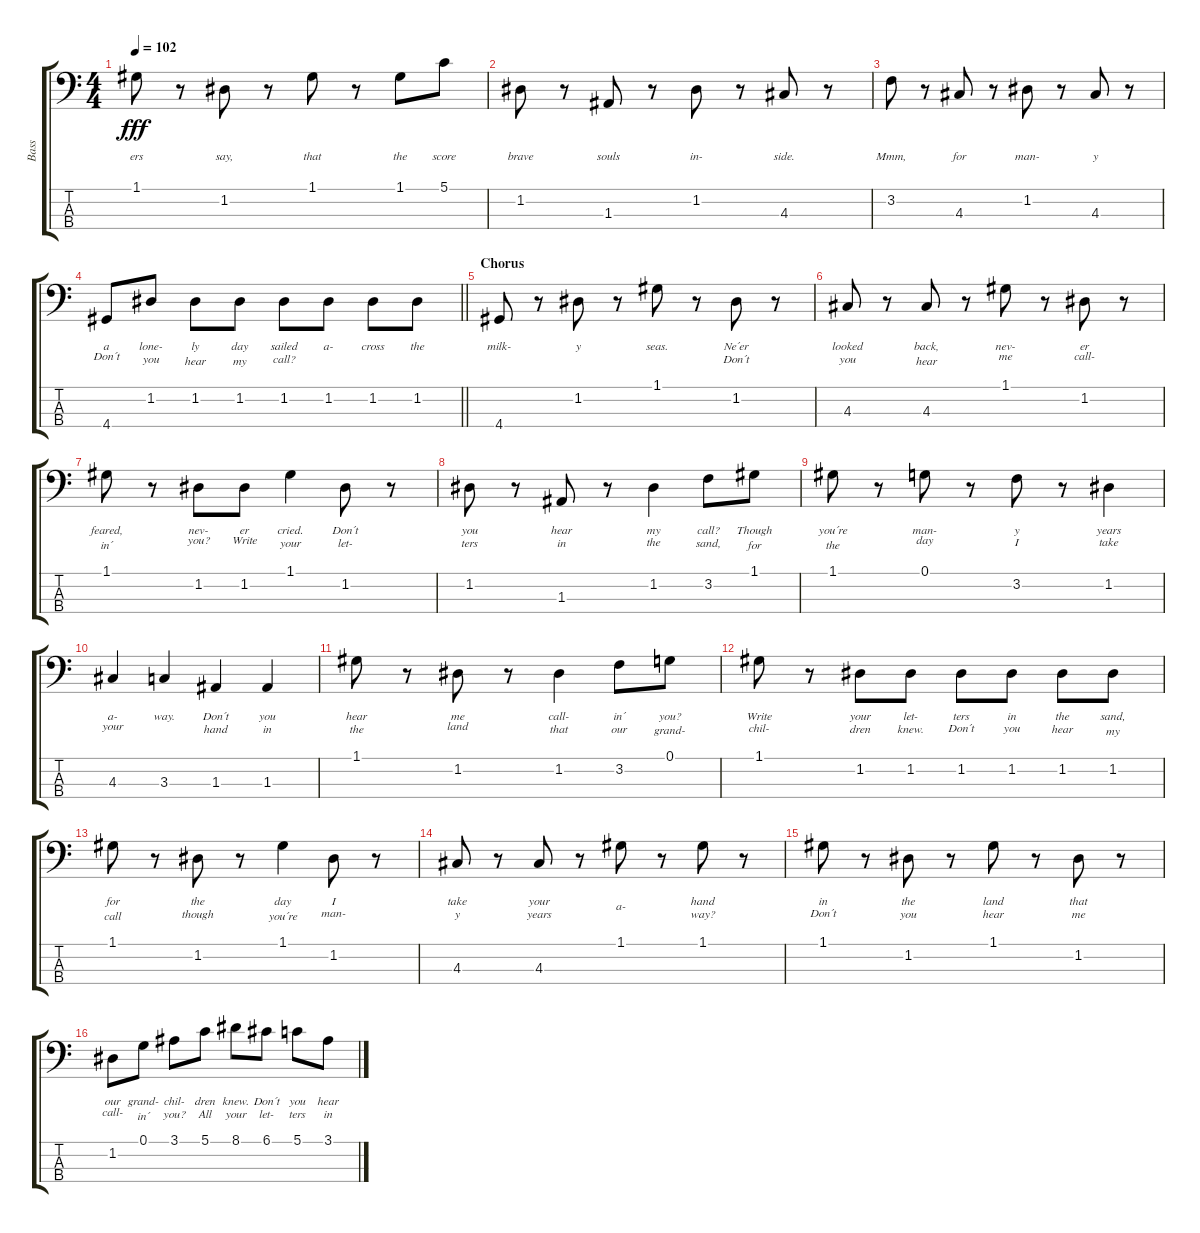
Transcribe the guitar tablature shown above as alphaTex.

\track ("Bass" "Bass") {instrument acousticbass}
\staff {score tabs}
\tuning (G2 D2 A1 E1) {hide}
\ts (4 4)
\tempo 102
\clef f4
\ks c
1.1.8{lyrics (0 "") lyrics (1 "") lyrics (2 "ers") lyrics (3 "") lyrics (4 "") dy fff} r.8 1.2.8{lyrics (0 "") lyrics (1 "") lyrics (2 "say,") lyrics (3 "") lyrics (4 "")} r.8 1.1.8{lyrics (0 "") lyrics (1 "") lyrics (2 "that") lyrics (3 "") lyrics (4 "")} r.8 1.1.8{lyrics (0 "") lyrics (1 "") lyrics (2 "the") lyrics (3 "") lyrics (4 "")} 5.1.8{lyrics (0 "") lyrics (1 "") lyrics (2 "score") lyrics (3 "") lyrics (4 "")} |
1.2.8{lyrics (0 "") lyrics (1 "") lyrics (2 "brave") lyrics (3 "") lyrics (4 "")} r.8 1.3.8{lyrics (0 "") lyrics (1 "") lyrics (2 "souls") lyrics (3 "") lyrics (4 "")} r.8 1.2.8{lyrics (0 "") lyrics (1 "") lyrics (2 "in-") lyrics (3 "") lyrics (4 "")} r.8 4.3.8{lyrics (0 "") lyrics (1 "") lyrics (2 "side.") lyrics (3 "") lyrics (4 "")} r.8 |
3.2.8{lyrics (0 "") lyrics (1 "") lyrics (2 "Mmm,") lyrics (3 "") lyrics (4 "")} r.8 4.3.8{lyrics (0 "") lyrics (1 "") lyrics (2 "for") lyrics (3 "") lyrics (4 "")} r.8 1.2.8{lyrics (0 "") lyrics (1 "") lyrics (2 "man-") lyrics (3 "") lyrics (4 "")} r.8 4.3.8{lyrics (0 "") lyrics (1 "") lyrics (2 "y") lyrics (3 "") lyrics (4 "")} r.8 |
\barLineRight lightlight
4.4.8{lyrics (0 "") lyrics (1 "") lyrics (2 "a") lyrics (3 "Don´t") lyrics (4 "")} 1.2.8{lyrics (0 "") lyrics (1 "") lyrics (2 "lone-") lyrics (3 "you") lyrics (4 "")} 1.2.8{lyrics (0 "") lyrics (1 "") lyrics (2 "ly") lyrics (3 "hear") lyrics (4 "")} 1.2.8{lyrics (0 "") lyrics (1 "") lyrics (2 "day") lyrics (3 "my") lyrics (4 "")} 1.2.8{lyrics (0 "") lyrics (1 "") lyrics (2 "sailed") lyrics (3 "call?") lyrics (4 "")} 1.2.8{lyrics (0 "") lyrics (1 "") lyrics (2 "a-") lyrics (3 "") lyrics (4 "")} 1.2.8{lyrics (0 "") lyrics (1 "") lyrics (2 "cross") lyrics (3 "") lyrics (4 "")} 1.2.8{lyrics (0 "") lyrics (1 "") lyrics (2 "the") lyrics (3 "") lyrics (4 "")} |
\section ("" "Chorus")
4.4.8{lyrics (0 "") lyrics (1 "") lyrics (2 "milk-") lyrics (3 "") lyrics (4 "")} r.8 1.2.8{lyrics (0 "") lyrics (1 "") lyrics (2 "y") lyrics (3 "") lyrics (4 "")} r.8 1.1.8{lyrics (0 "") lyrics (1 "") lyrics (2 "seas.") lyrics (3 "") lyrics (4 "")} r.8 1.2.8{lyrics (0 "") lyrics (1 "") lyrics (2 "Ne´er") lyrics (3 "Don´t") lyrics (4 "")} r.8 |
4.3.8{lyrics (0 "") lyrics (1 "") lyrics (2 "looked") lyrics (3 "you") lyrics (4 "")} r.8 4.3.8{lyrics (0 "") lyrics (1 "") lyrics (2 "back,") lyrics (3 "hear") lyrics (4 "")} r.8 1.1.8{lyrics (0 "") lyrics (1 "") lyrics (2 "nev-") lyrics (3 "me") lyrics (4 "")} r.8 1.2.8{lyrics (0 "") lyrics (1 "") lyrics (2 "er") lyrics (3 "call-") lyrics (4 "")} r.8 |
1.1.8{lyrics (0 "") lyrics (1 "") lyrics (2 "feared,") lyrics (3 "in´") lyrics (4 "")} r.8 1.2.8{lyrics (0 "") lyrics (1 "") lyrics (2 "nev-") lyrics (3 "you?") lyrics (4 "")} 1.2.8{lyrics (0 "") lyrics (1 "") lyrics (2 "er") lyrics (3 "Write") lyrics (4 "")} 1.1.4{lyrics (0 "") lyrics (1 "") lyrics (2 "cried.") lyrics (3 "your") lyrics (4 "")} 1.2.8{lyrics (0 "") lyrics (1 "") lyrics (2 "Don´t") lyrics (3 "let-") lyrics (4 "")} r.8 |
1.2.8{lyrics (0 "") lyrics (1 "") lyrics (2 "you") lyrics (3 "ters") lyrics (4 "")} r.8 1.3.8{lyrics (0 "") lyrics (1 "") lyrics (2 "hear") lyrics (3 "in") lyrics (4 "")} r.8 1.2.4{lyrics (0 "") lyrics (1 "") lyrics (2 "my") lyrics (3 "the") lyrics (4 "")} 3.2.8{lyrics (0 "") lyrics (1 "") lyrics (2 "call?") lyrics (3 "sand,") lyrics (4 "")} 1.1.8{lyrics (0 "") lyrics (1 "") lyrics (2 "Though") lyrics (3 "for") lyrics (4 "")} |
1.1.8{lyrics (0 "") lyrics (1 "") lyrics (2 "you´re") lyrics (3 "the") lyrics (4 "")} r.8 0.1.8{lyrics (0 "") lyrics (1 "") lyrics (2 "man-") lyrics (3 "day") lyrics (4 "")} r.8 3.2.8{lyrics (0 "") lyrics (1 "") lyrics (2 "y") lyrics (3 "I") lyrics (4 "")} r.8 1.2.4{lyrics (0 "") lyrics (1 "") lyrics (2 "years") lyrics (3 "take") lyrics (4 "")} |
4.3.4{lyrics (0 "") lyrics (1 "") lyrics (2 "a-") lyrics (3 "your") lyrics (4 "")} 3.3.4{lyrics (0 "") lyrics (1 "") lyrics (2 "way.") lyrics (3 "") lyrics (4 "")} 1.3.4{lyrics (0 "") lyrics (1 "") lyrics (2 "Don´t") lyrics (3 "hand") lyrics (4 "")} 1.3.4{lyrics (0 "") lyrics (1 "") lyrics (2 "you") lyrics (3 "in") lyrics (4 "")} |
1.1.8{lyrics (0 "") lyrics (1 "") lyrics (2 "hear") lyrics (3 "the") lyrics (4 "")} r.8 1.2.8{lyrics (0 "") lyrics (1 "") lyrics (2 "me") lyrics (3 "land") lyrics (4 "")} r.8 1.2.4{lyrics (0 "") lyrics (1 "") lyrics (2 "call-") lyrics (3 "that") lyrics (4 "")} 3.2.8{lyrics (0 "") lyrics (1 "") lyrics (2 "in´") lyrics (3 "our") lyrics (4 "")} 0.1.8{lyrics (0 "") lyrics (1 "") lyrics (2 "you?") lyrics (3 "grand-") lyrics (4 "")} |
1.1.8{lyrics (0 "") lyrics (1 "") lyrics (2 "Write") lyrics (3 "chil-") lyrics (4 "")} r.8 1.2.8{lyrics (0 "") lyrics (1 "") lyrics (2 "your") lyrics (3 "dren") lyrics (4 "")} 1.2.8{lyrics (0 "") lyrics (1 "") lyrics (2 "let-") lyrics (3 "knew.") lyrics (4 "")} 1.2.8{lyrics (0 "") lyrics (1 "") lyrics (2 "ters") lyrics (3 "Don´t") lyrics (4 "")} 1.2.8{lyrics (0 "") lyrics (1 "") lyrics (2 "in") lyrics (3 "you") lyrics (4 "")} 1.2.8{lyrics (0 "") lyrics (1 "") lyrics (2 "the") lyrics (3 "hear") lyrics (4 "")} 1.2.8{lyrics (0 "") lyrics (1 "") lyrics (2 "sand,") lyrics (3 "my") lyrics (4 "")} |
1.1.8{lyrics (0 "") lyrics (1 "") lyrics (2 "for") lyrics (3 "call") lyrics (4 "")} r.8 1.2.8{lyrics (0 "") lyrics (1 "") lyrics (2 "the") lyrics (3 "though") lyrics (4 "")} r.8 1.1.4{lyrics (0 "") lyrics (1 "") lyrics (2 "day") lyrics (3 "you´re") lyrics (4 "")} 1.2.8{lyrics (0 "") lyrics (1 "") lyrics (2 "I") lyrics (3 "man-") lyrics (4 "")} r.8 |
4.3.8{lyrics (0 "") lyrics (1 "") lyrics (2 "take") lyrics (3 "y") lyrics (4 "")} r.8 4.3.8{lyrics (0 "") lyrics (1 "") lyrics (2 "your") lyrics (3 "years") lyrics (4 "")} r.8 1.1.8{lyrics (0 "") lyrics (1 "") lyrics (2 "") lyrics (3 "a-") lyrics (4 "")} r.8 1.1.8{lyrics (0 "") lyrics (1 "") lyrics (2 "hand") lyrics (3 "way?") lyrics (4 "")} r.8 |
1.1.8{lyrics (0 "") lyrics (1 "") lyrics (2 "in") lyrics (3 "Don´t") lyrics (4 "")} r.8 1.2.8{lyrics (0 "") lyrics (1 "") lyrics (2 "the") lyrics (3 "you") lyrics (4 "")} r.8 1.1.8{lyrics (0 "") lyrics (1 "") lyrics (2 "land") lyrics (3 "hear") lyrics (4 "")} r.8 1.2.8{lyrics (0 "") lyrics (1 "") lyrics (2 "that") lyrics (3 "me") lyrics (4 "")} r.8 |
1.2.8{lyrics (0 "") lyrics (1 "") lyrics (2 "our") lyrics (3 "call-") lyrics (4 "")} 0.1.8{lyrics (0 "") lyrics (1 "") lyrics (2 "grand-") lyrics (3 "in´") lyrics (4 "")} 3.1.8{lyrics (0 "") lyrics (1 "") lyrics (2 "chil-") lyrics (3 "you?") lyrics (4 "")} 5.1.8{lyrics (0 "") lyrics (1 "") lyrics (2 "dren") lyrics (3 "All") lyrics (4 "")} 8.1.8{lyrics (0 "") lyrics (1 "") lyrics (2 "knew.") lyrics (3 "your") lyrics (4 "")} 6.1.8{lyrics (0 "") lyrics (1 "") lyrics (2 "Don´t") lyrics (3 "let-") lyrics (4 "")} 5.1.8{lyrics (0 "") lyrics (1 "") lyrics (2 "you") lyrics (3 "ters") lyrics (4 "")} 3.1.8{lyrics (0 "") lyrics (1 "") lyrics (2 "hear") lyrics (3 "in") lyrics (4 "")}
